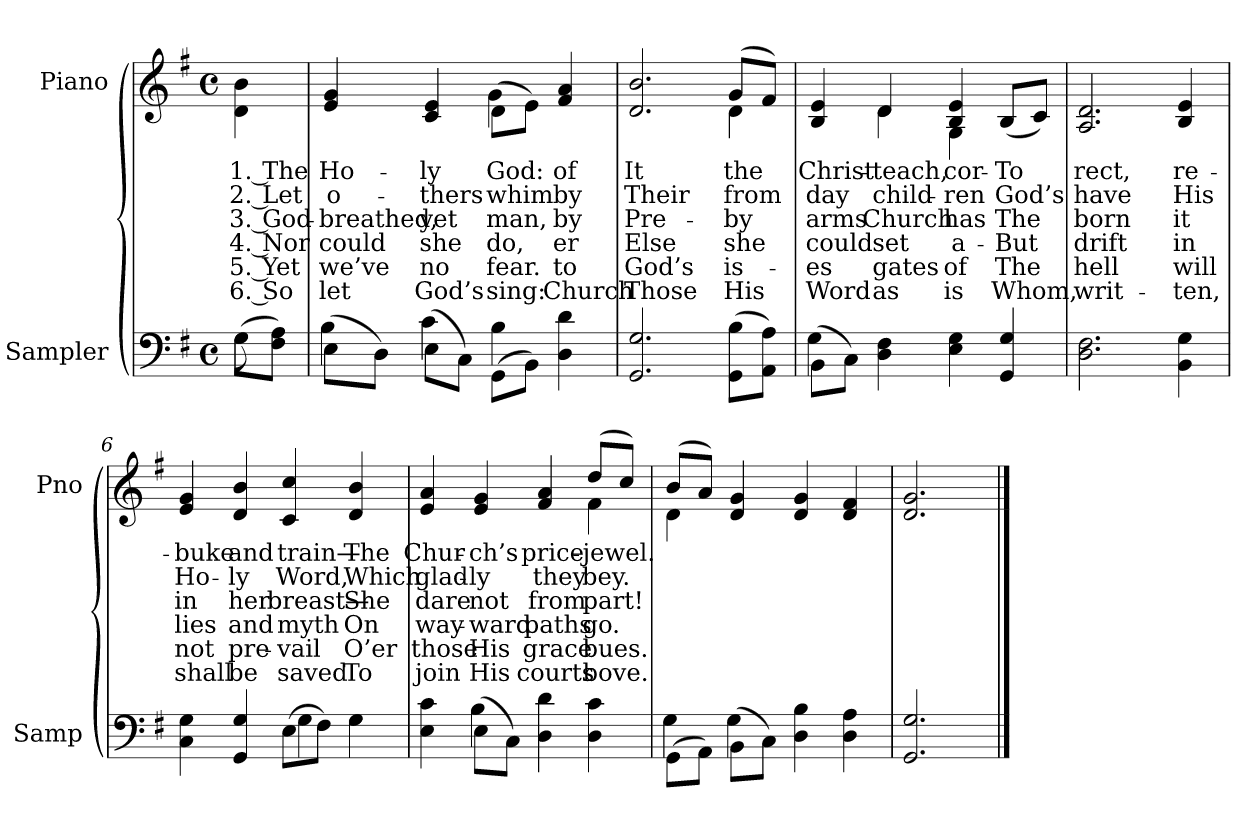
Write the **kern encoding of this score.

**kern	**kern	**text	**text	**text	**text	**text	**text
*part2	*part1	*part1	*part1	*part1	*part1	*part1	*part1
*staff2	*staff1	*staff1	*staff1	*staff1	*staff1	*staff1	*staff1
*I"Sampler	*I"Piano	*	*	*	*	*	*
*I'Samp	*I'Pno	*	*	*	*	*	*
*clefF4	*clefG2	*	*	*	*	*	*
*k[f#]	*k[f#]	*	*	*	*	*	*
*G:	*G:	*	*	*	*	*	*
*M4/4	*M4/4	*	*	*	*	*	*
*met(c)	*met(c)	*	*	*	*	*	*
=1	=1	=1	=1	=1	=1	=1	=1
*^	*	*	*	*	*	*	*
(8G\L	8G	4d\ 4b\	1. The	2. Let	3. God-	4. Nor	5. Yet	6. So
8F#\ 8A\J)	8ryy	.	.	.	.	.	.	.
=2	=2	=2	=2	=2	=2	=2	=2	=2
*	*	*^	*	*	*	*	*	*
(8E\L	4B	4e 4g	2ryy	Ho-	o-	-breathed,	could	we’ve	let
8D\J)	.	.	.	.	.	.	.	.	.
(8E\L	4c	4c 4e	.	-ly	-thers	yet	she	no	God’s
8C\J)	.	.	.	.	.	.	.	.	.
(8GG\L	4B	(8d\L	4g	God:	whim	man,	do,	fear.	sing:
8BB\J)	.	8e\J)	.	.	.	.	.	.	.
4D 4d	4ryy	4f# 4a	4ryy	of	by	by	-er	to	Church
*v	*v	*	*	*	*	*	*	*	*
=3	=3	=3	=3	=3	=3	=3	=3	=3
2.GG 2.G	2.d 2.b	2.ryy	It	Their	Pre-	Else	God’s	Those
(8GG\ 8B\L	(8g/L	4d	the	from	by	she	-is-	His
8AA\ 8A\J)	8f#/J)	.	.	.	.	.	.	.
=4	=4	=4	=4	=4	=4	=4	=4	=4
*^	*	*	*	*	*	*	*	*
(8BB\L	4G	4B 4e	4ryy	Christ-	day	arms	could	-es	Word
8C\J)	.	.	.	.	.	.	.	.	.
4D 4F#	2.ryy	4d/	4d	teach,	child-	Church	set	gates	as
4E 4G	.	4B 4e	4G	cor-	-ren	has	a-	of	is
4GG 4G	.	(8B/L	4ryy	To	God’s	The	But	The	Whom,
.	.	8c/J)	.	.	.	.	.	.	.
*v	*v	*	*	*	*	*	*	*	*
*	*v	*v	*	*	*	*	*	*
=5	=5	=5	=5	=5	=5	=5	=5
2.D 2.F#	2.A 2.d	-rect,	have	born	-drift	hell	writ-
4BB 4G	4B 4e	re-	His	it	in	will	-ten,
=6	=6	=6	=6	=6	=6	=6	=6
*^	*	*	*	*	*	*	*
4C 4G	2ryy	4e 4g	-buke	Ho-	in	lies	not	shall
4GG 4G	.	4d 4b	and	-ly	her	and	pre-	be
(8E\L	4G	4c 4cc	train—	Word,	breast—	myth	-vail	saved
8F#\J)	.	.	.	.	.	.	.	.
4G\	4G	4d 4b	The	Which	She	On	O’er	To
=7	=7	=7	=7	=7	=7	=7	=7	=7
*	*	*^	*	*	*	*	*	*
4E 4c	4ryy	4e 4a	2.ryy	Chur-	glad-	dare	way-	those	join
(8E\L	4B	4e 4g	.	-ch’s	-ly	not	-ward	His	His
8C\J)	.	.	.	.	.	.	.	.	.
4D 4d	2ryy	4f# 4a	.	price-	they	from	paths	grace	courts
4D 4c	.	(8dd/L	4f#	jewel.	-bey.	part!	go.	-bues.	-bove.
.	.	8cc/J)	.	.	.	.	.	.	.
=8	=8	=8	=8	=8	=8	=8	=8	=8	=8
(8GG\L	4G	(8b/L	4d	.	.	.	.	.	.
8AA\J)	.	8a/J)	.	.	.	.	.	.	.
(8BB\L	4G	4d 4g	2.ryy	.	.	.	.	.	.
8C\J)	.	.	.	.	.	.	.	.	.
4D 4B	2ryy	4d 4g	.	.	.	.	.	.	.
4D 4A	.	4d 4f#	.	.	.	.	.	.	.
*v	*v	*	*	*	*	*	*	*	*
*	*v	*v	*	*	*	*	*	*
=9	=9	=9	=9	=9	=9	=9	=9
2.GG 2.G	2.d 2.g	.	.	.	.	.	.
==	==	==	==	==	==	==	==
*-	*-	*-	*-	*-	*-	*-	*-
